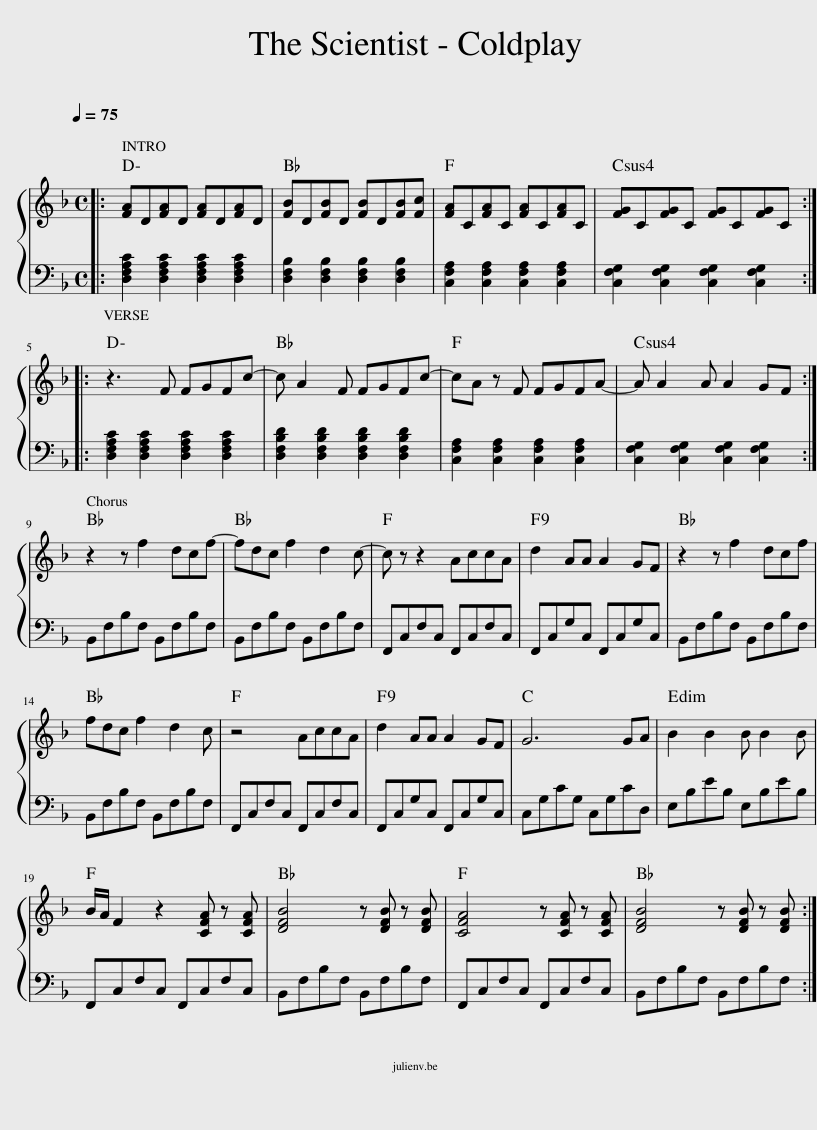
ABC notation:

X:1
%%score { 1 | 2 }
L:1/8
Q:1/4=75
M:4/4
I:linebreak $
K:F
V:1 treble
V:2 bass
V:1
|: [FA]D[FA]D [FA]D[FA]D | [FB]D[FB]D [FB]D[FB][Fc] | [FA]C[FA]C [FA]C[FA]C | [FG]C[FG]C [FG]C[FG]C ::$ z3 F FGFc- | %5
 c A2 F FGFc- | cA z F FGFA- | A A2 A A2 GF :|$ z2 z f2 dcf- | fdc f2 d2 c- | %10
 c z z2 AccA | d2 AA A2 GF | z2 z f2 dcf |$ fdc f2 d2 c | z4 AccA | %15
 d2 AA A2 GF | G6 GA | B2 B2 B B2 B |$ B/A/ F2 z2 [CFA] z [CFA] | [DFB]4 z [DFB] z [DFB] | %20
 [CFA]4 z [CFA] z [CFA] | [DFB]4 z [DFB] z [DFB] :| %22
V:2
|: [D,F,A,C]2 [D,F,A,C]2 [D,F,A,C]2 [D,F,A,C]2 | [D,F,B,]2 [D,F,B,]2 [D,F,B,]2 [D,F,B,]2 | [C,F,A,]2 [C,F,A,]2 [C,F,A,]2 [C,F,A,]2 | [C,F,G,]2 [C,F,G,]2 [C,F,G,]2 [C,F,G,]2 ::$ [D,F,A,C]2 [D,F,A,C]2 [D,F,A,C]2 [D,F,A,C]2 | %5
 [D,F,B,D]2 [D,F,B,D]2 [D,F,B,D]2 [D,F,B,D]2 | [C,F,A,]2 [C,F,A,]2 [C,F,A,]2 [C,F,A,]2 | [C,F,G,]2 [C,F,G,]2 [C,F,G,]2 [C,F,G,]2 :|$ B,,F,B,F, B,,F,B,F, | B,,F,B,F, B,,F,B,F, | %10
 F,,C,F,C, F,,C,F,C, | F,,C,G,C, F,,C,G,C, | B,,F,B,F, B,,F,B,F, |$ B,,F,B,F, B,,F,B,F, | F,,C,F,C, F,,C,F,C, | %15
 F,,C,G,C, F,,C,G,C, | C,G,CG, C,G,CD, | E,B,EB, E,B,EB, |$ F,,C,F,C, F,,C,F,C, | B,,F,B,F, B,,F,B,F, | %20
 F,,C,F,C, F,,C,F,C, | B,,F,B,F, B,,F,B,F, :| %22
